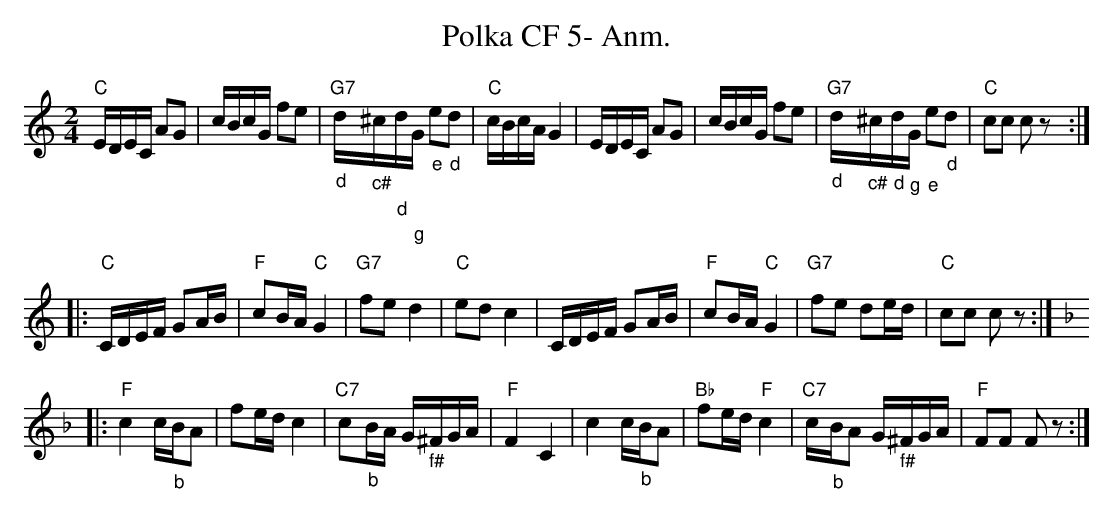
X:1
T:Polka CF 5- Anm.
M:2/4
L:1/16
K:Cmaj
"C"EDEC A2G2 | cBcG f2e2 | "G7""_d"d"_c#"^c"_d"d"_g"G "_e"e2"_d"d2 | "C"cBcA G4 | \
   EDEC A2G2 | cBcG f2e2 | "G7""_d"d"_c#"^c"_d"d"_g"G "_e"e2"_d"d2 | "C"c2c2 c2 z2 ::
"C"CDEF G2AB | "F"c2BA "C"G4 | "G7"f2e2 d4 | "C"e2d2 c4 | \
   CDEF G2AB | "F"c2BA "C"G4 | "G7"f2e2 d2ed | "C"c2c2 c2 z2 :|
[K:Fmaj] |: "F"c4 c"_b"BA2 |     f2ed c4 |    "C7"c2"_b"BA G"_f#"^FGA | "F"F4C4 | \
               c4 c"_b"BA2 | "Bb"f2ed "F"c4 | "C7"c"_b"BA2 G"_f#"^FGA | "F"F2F2 F2 z2 :|
